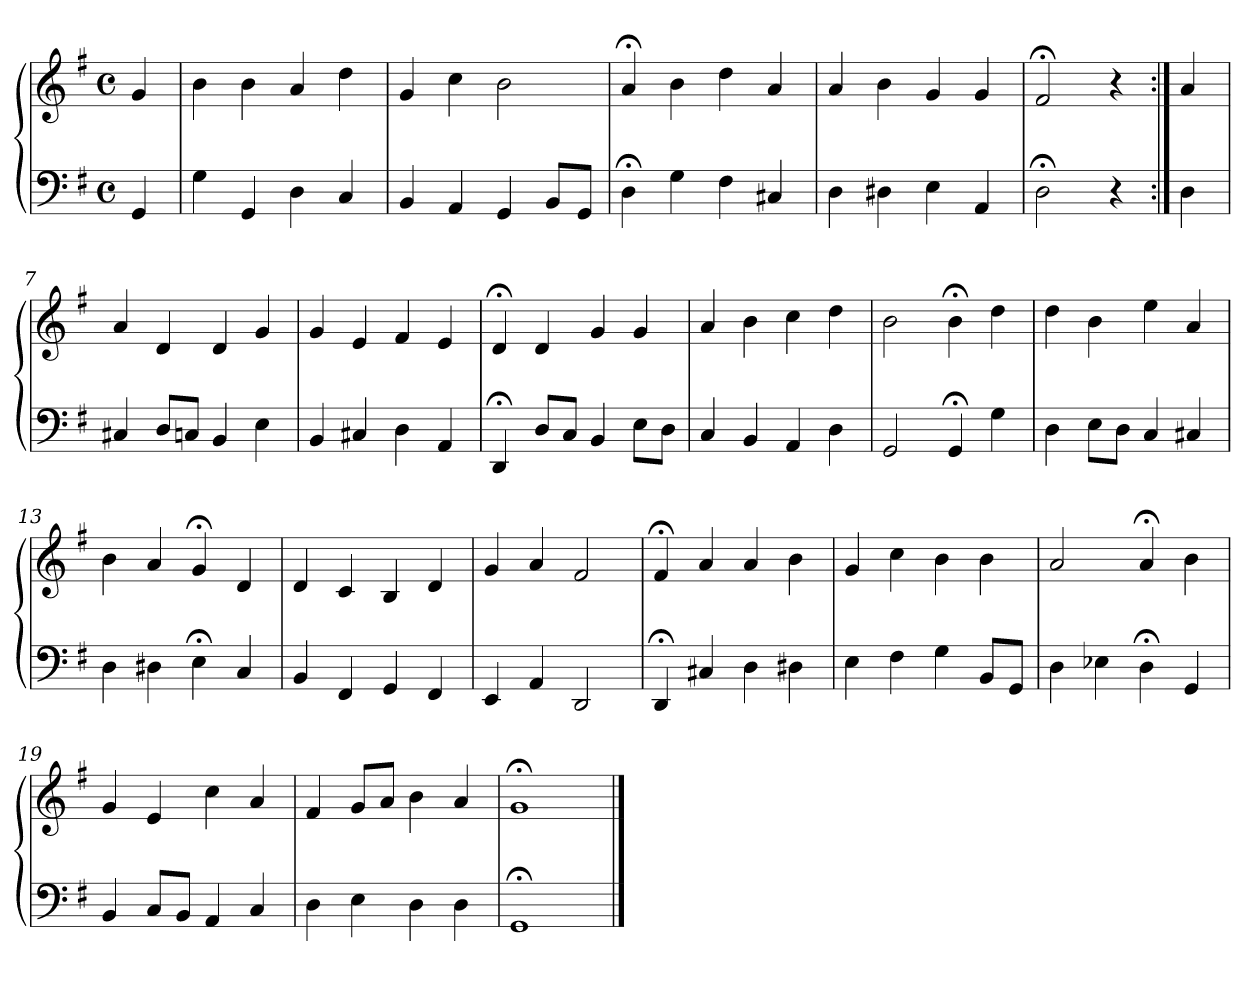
**kern	**kern
*part1	*part1
*staff2	*staff1
*clefF4	*clefG2
*k[f#]	*k[f#]
*M4/4	*M4/4
*met(c)	*met(c)
=	=
4GG	4g
=1	=1
4G	4b
4GG	4b
4D	4a
4C	4dd
=2	=2
4BB	4g
4AA	4cc
4GG	2b
8BBL	.
8GGJ	.
=3	=3
4D;<	4a;<
4G	4b
4F#	4dd
4C#X	4a
=4	=4
4D	4a
4D#X	4b
4E	4g
4AA	4g
=5	=5
2D;<	2f#;<
4r	4r
=6:|!	=6:|!
4D	4a
=7	=7
4C#X	4a
8DL	4d
8CnJ	.
4BB	4d
4E	4g
!!LO:LB:g=z
=8	=8
4BB	4g
4C#X	4e
4D	4f#
4AA	4e
=9	=9
4DD;<	4d;<
8DL	4d
8CJ	.
4BB	4g
8EL	4g
8DJ	.
=10	=10
4C	4a
4BB	4b
4AA	4cc
4D	4dd
=11	=11
2GG	2b
4GG;<	4b;<
4G	4dd
=12	=12
4D	4dd
8EL	4b
8DJ	.
4C	4ee
4C#X	4a
=13	=13
4D	4b
4D#X	4a
4E;<	4g;<
4C	4d
=14	=14
4BB	4d
4FF#	4c
4GG	4B
4FF#	4d
!!LO:LB:g=z
=15	=15
4EE	4g
4AA	4a
2DD	2f#
=16	=16
4DD;<	4f#;<
4C#X	4a
4D	4a
4D#X	4b
=17	=17
4E	4g
4F#	4cc
4G	4b
8BBL	4b
8GGJ	.
=18	=18
4D	2a
4E-X	.
4D;<	4a;<
4GG	4b
=19	=19
4BB	4g
8CL	4e
8BBJ	.
4AA	4cc
4C	4a
=20	=20
4D	4f#
4E	8gL
.	8aJ
4D	4b
4D	4a
=21	=21
1GG;<	1g;<
==	==
*-	*-
